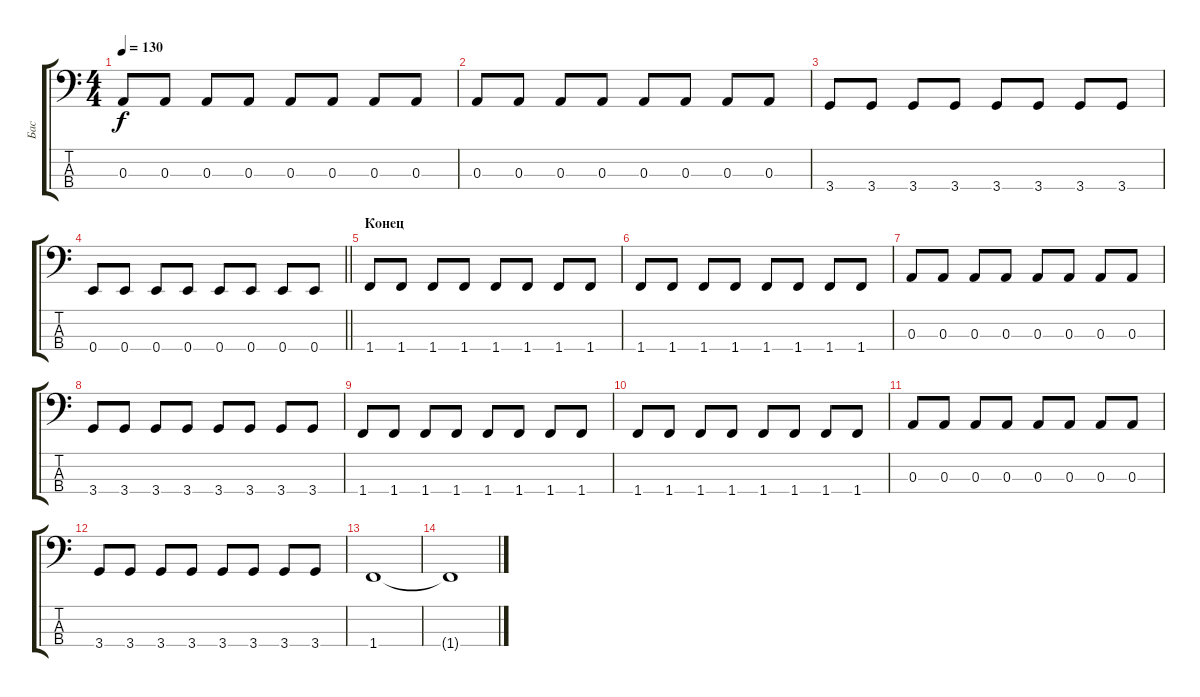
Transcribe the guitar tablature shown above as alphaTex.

\track ("Бас" "Бас") {instrument electricbasspick}
\staff {score tabs}
\tuning (G2 D2 A1 E1) {hide}
\ts (4 4)
\tempo 130
\clef f4
\ks c
0.3.8{dy f} 0.3.8 0.3.8 0.3.8 0.3.8 0.3.8 0.3.8 0.3.8 |
0.3.8 0.3.8 0.3.8 0.3.8 0.3.8 0.3.8 0.3.8 0.3.8 |
3.4.8 3.4.8 3.4.8 3.4.8 3.4.8 3.4.8 3.4.8 3.4.8 |
\barLineRight lightlight
0.4.8 0.4.8 0.4.8 0.4.8 0.4.8 0.4.8 0.4.8 0.4.8 |
\section ("" "Конец")
1.4.8 1.4.8 1.4.8 1.4.8 1.4.8 1.4.8 1.4.8 1.4.8 |
1.4.8 1.4.8 1.4.8 1.4.8 1.4.8 1.4.8 1.4.8 1.4.8 |
0.3.8 0.3.8 0.3.8 0.3.8 0.3.8 0.3.8 0.3.8 0.3.8 |
3.4.8 3.4.8 3.4.8 3.4.8 3.4.8 3.4.8 3.4.8 3.4.8 |
1.4.8 1.4.8 1.4.8 1.4.8 1.4.8 1.4.8 1.4.8 1.4.8 |
1.4.8 1.4.8 1.4.8 1.4.8 1.4.8 1.4.8 1.4.8 1.4.8 |
0.3.8 0.3.8 0.3.8 0.3.8 0.3.8 0.3.8 0.3.8 0.3.8 |
3.4.8 3.4.8 3.4.8 3.4.8 3.4.8 3.4.8 3.4.8 3.4.8 |
1.4.1 |
1.4{t}.1
